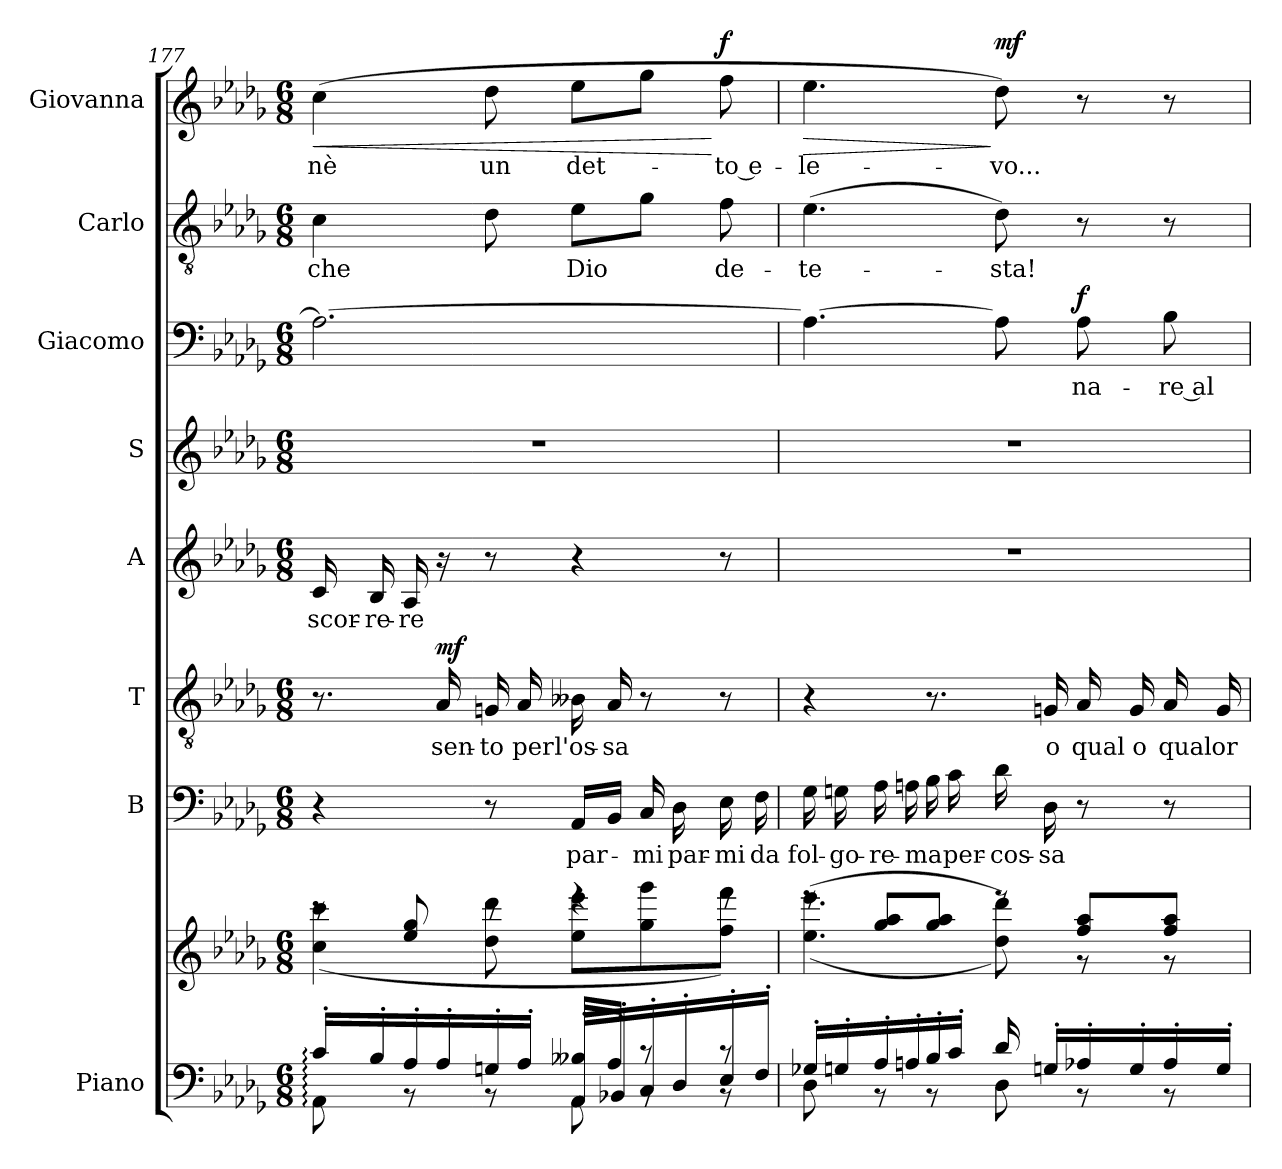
**kern	**kern	**kern	**text	**kern	**text	**dynam	**kern	**text	**kern	**kern	**text	**dynam	**kern	**text	**kern	**text	**dynam
*part8	*part8	*part7	*part7	*part6	*part6	*part6	*part5	*part5	*part4	*part3	*part3	*part3	*part2	*part2	*part1	*part1	*part1
*staff9	*staff8	*staff7	*staff7	*staff6	*staff6	*staff6	*staff5	*staff5	*staff4	*staff3	*staff3	*staff3	*staff2	*staff2	*staff1	*staff1	*staff1
*I"Piano	*	*I"B	*	*I"T	*	*	*I"A	*	*I"S	*I"Giacomo	*	*	*I"Carlo	*	*I"Giovanna	*	*
*I'Pno	*	*I'B	*	*I'T	*	*	*I'A	*	*I'S	*	*	*	*	*	*	*	*
*clefF4	*clefG2	*clefF4	*	*clefGv2	*	*	*clefG2	*	*clefG2	*clefF4	*	*	*clefGv2	*	*clefG2	*	*
*k[b-e-a-d-g-]	*k[b-e-a-d-g-]	*k[b-e-a-d-g-]	*	*k[b-e-a-d-g-]	*	*	*k[b-e-a-d-g-]	*	*k[b-e-a-d-g-]	*k[b-e-a-d-g-]	*	*	*k[b-e-a-d-g-]	*	*k[b-e-a-d-g-]	*	*
*M6/8	*M6/8	*M6/8	*	*M6/8	*	*	*M6/8	*	*M6/8	*M6/8	*	*	*M6/8	*	*M6/8	*	*
=177	=177	=177	=177	=177	=177	=177	=177	=177	=177	=177	=177	=177	=177	=177	=177	=177	=177
*^	*^	*	*	*	*	*	*	*	*	*	*	*	*	*	*	*	*
*	*^	*	*	*	*	*	*	*	*	*	*	*	*	*	*	*	*	*	*
!	!	!	!	!	!	!	!	!	!	!	!LO:LY:b	!	!	!	!	!	!LO:LY:b	!	!LO:LY:b	!LO:HP:b
16c:'/LL	8AA-:\	4.rBByy	8rccc	(>4cc\ 4ccc\	4r	.	8.r	.	.	16c/	-scor-	2.r	2.A-\_	.	.	4c\	che	(4cc\	nè	<
!	!	!	!	!	!	!	!	!	!	!	!LO:LY:b	!	!	!	!	!	!	!	!	!
16B-'/	.	.	.	.	.	.	.	.	.	16B-/	-re-	.	.	.	.	.	.	.	.	.
!	!	!	!	!	!	!	!	!	!	!	!LO:LY:b	!	!	!	!	!	!	!	!	!
16A-'/	8rBB	.	8ee-/ 8gg-/	.	.	.	.	.	.	16A-/	-re	.	.	.	.	.	.	.	.	.
!	!	!	!	!	!	!	!	!LO:LY:b	!LO:DY:a	!	!	!	!	!	!	!	!	!	!	!
16A-'/	.	.	.	.	.	.	16A-/	sen-	mf	16r	.	.	.	.	.	.	.	.	.	.
!	!	!	!	!	!	!	!	!LO:LY:b	!	!	!	!	!	!	!	!	!	!	!LO:LY:b	!
16Gn'/	8rBB	.	8rccc	8dd-\ 8ddd-\	8r	.	16Gn/	-to	.	8r	.	.	.	.	.	8d-\	.	8dd-\	un	.
!	!	!	!	!	!	!	!	!LO:LY:b	!	!	!	!	!	!	!	!	!	!	!	!
16A-'/JJ	.	.	.	.	.	.	16A-/	per	.	.	.	.	.	.	.	.	.	.	.	.
!	!	!	!	!	!	!LO:LY:b	!	!LO:LY:b	!	!	!	!	!	!	!	!	!LO:LY:b	!	!LO:LY:b	!
16B--X'/LL	8AA-\	16AA-/LL	4reee	8ee-\ 8eee-\L	16AA-/LL	par-	16B--X\	l'os-	.	4r	.	.	.	.	.	8e-\L	Dio	8ee-\L	det-	.
!	!	!	!	!	!	!	!	!LO:LY:b	!	!	!	!	!	!	!	!	!	!	!	!
16A-'/JJ	.	16BB-X'/	.	.	16BB-/JJ	.	16A-/	-sa	.	.	.	.	.	.	.	.	.	.	.	.
!	!	!	!	!	!	!LO:LY:b	!	!	!	!	!	!	!	!	!	!	!	!	!	!
8rc	8rBB	16C'/	.	8gg-\ 8ggg-\	16C/	-mi	8r	.	.	.	.	.	.	.	.	8g-\J	.	8gg-\J	.	.
!	!	!	!	!	!	!LO:LY:b	!	!	!	!	!	!	!	!	!	!	!	!	!	!
.	.	16D-'/	.	.	16D-\	par-	.	.	.	.	.	.	.	.	.	.	.	.	.	.
!	!	!	!	!	!	!LO:LY:b	!	!	!	!	!	!	!	!	!	!	!LO:LY:b	!	!LO:LY:b	!LO:DY:n=1:a
8rc	8rBB	16E-'/	8reee	8ff\ 8fff\J)	16E-\	-mi	8r	.	.	8r	.	.	.	.	.	8f\	de-	8ff\	-to e-	[ f
!	!	!	!	!	!	!LO:LY:b	!	!	!	!	!	!	!	!	!	!	!	!	!	!
.	.	16F'/JJ	.	.	16F\	da	.	.	.	.	.	.	.	.	.	.	.	.	.	.
!!LO:PB:g=z
=178	=178	=178	=178	=178	=178	=178	=178	=178	=178	=178	=178	=178	=178	=178	=178	=178	=178	=178	=178	=178
!	!	!	!	!	!	!LO:LY:b	!	!	!	!	!	!	!	!	!	!	!LO:LY:b	!	!LO:LY:b	!LO:HP:b
*	*v	*v	*	*	*	*	*	*	*	*	*	*	*	*	*	*	*	*	*	*
16G-X'/LL	8D-\	8reee	((>4.ee-\ 4.eee-\	16G-\	fol-	4r	.	.	2.r	.	2.r	4.A-\_	.	.	(4.e-\	-te-	4.ee-\	-le-	>
!	!	!	!	!	!LO:LY:b	!	!	!	!	!	!	!	!	!	!	!	!	!	!
16Gn'/	.	.	.	16Gn\	-go-	.	.	.	.	.	.	.	.	.	.	.	.	.	.
!	!	!	!	!	!LO:LY:b	!	!	!	!	!	!	!	!	!	!	!	!	!	!
16A-'/	8rBB	8gg-/ 8aa-/L	.	16A-\	-re-	.	.	.	.	.	.	.	.	.	.	.	.	.	.
16An'/	.	.	.	16An\	.	.	.	.	.	.	.	.	.	.	.	.	.	.	.
!	!	!	!	!	!LO:LY:b	!	!	!	!	!	!	!	!	!	!	!	!	!	!
16B-'/	8rBB	8gg-/ 8aa-/J	.	16B-\	-ma	8.r	.	.	.	.	.	.	.	.	.	.	.	.	.
!	!	!	!	!	!LO:LY:b	!	!	!	!	!	!	!	!	!	!	!	!	!	!
16c'/JJ	.	.	.	16c\	per-	.	.	.	.	.	.	.	.	.	.	.	.	.	.
!	!	!	!	!	!LO:LY:b	!	!	!	!	!	!	!	!	!	!	!LO:LY:b	!	!LO:LY:b	!LO:DY:n=1:a
16d-/	8D-\	8reee	8dd-\ 8ddd-\))	16d-\	-cos-	.	.	.	.	.	.	8A-\]	.	.	8d-\)	-sta!	8dd-\)	-vo...	] mf
!	!	!	!	!	!LO:LY:b	!	!LO:LY:b	!	!	!	!	!	!	!	!	!	!	!	!
16Gn'/LL	.	.	.	16D-\	-sa	16Gn/	o	.	.	.	.	.	.	.	.	.	.	.	.
!	!	!	!	!	!	!	!LO:LY:b	!	!	!	!	!	!LO:LY:b	!LO:DY:a	!	!	!	!	!
16A-X'/	8rBB	8ff/ 8aa-/L	8rg	8r	.	16A-/	qual	.	.	.	.	8A-\	-na-	f	8r	.	8r	.	.
!	!	!	!	!	!	!	!LO:LY:b	!	!	!	!	!	!	!	!	!	!	!	!
16G'/	.	.	.	.	.	16G/	o	.	.	.	.	.	.	.	.	.	.	.	.
!	!	!	!	!	!	!	!LO:LY:b	!	!	!	!	!	!LO:LY:b	!	!	!	!	!	!
16A-'/	8rBB	8ff/ 8aa-/J	8rg	8r	.	16A-/	qual	.	.	.	.	8B-\	-re al	.	8r	.	8r	.	.
!	!	!	!	!	!	!	!LO:LY:b	!	!	!	!	!	!	!	!	!	!	!	!
16G'/JJ	.	.	.	.	.	16G/	or-	.	.	.	.	.	.	.	.	.	.	.	.
*v	*v	*	*	*	*	*	*	*	*	*	*	*	*	*	*	*	*	*	*
*	*v	*v	*	*	*	*	*	*	*	*	*	*	*	*	*	*	*	*
=	=	=	=	=	=	=	=	=	=	=	=	=	=	=	=	=	=
*-	*-	*-	*-	*-	*-	*-	*-	*-	*-	*-	*-	*-	*-	*-	*-	*-	*-
